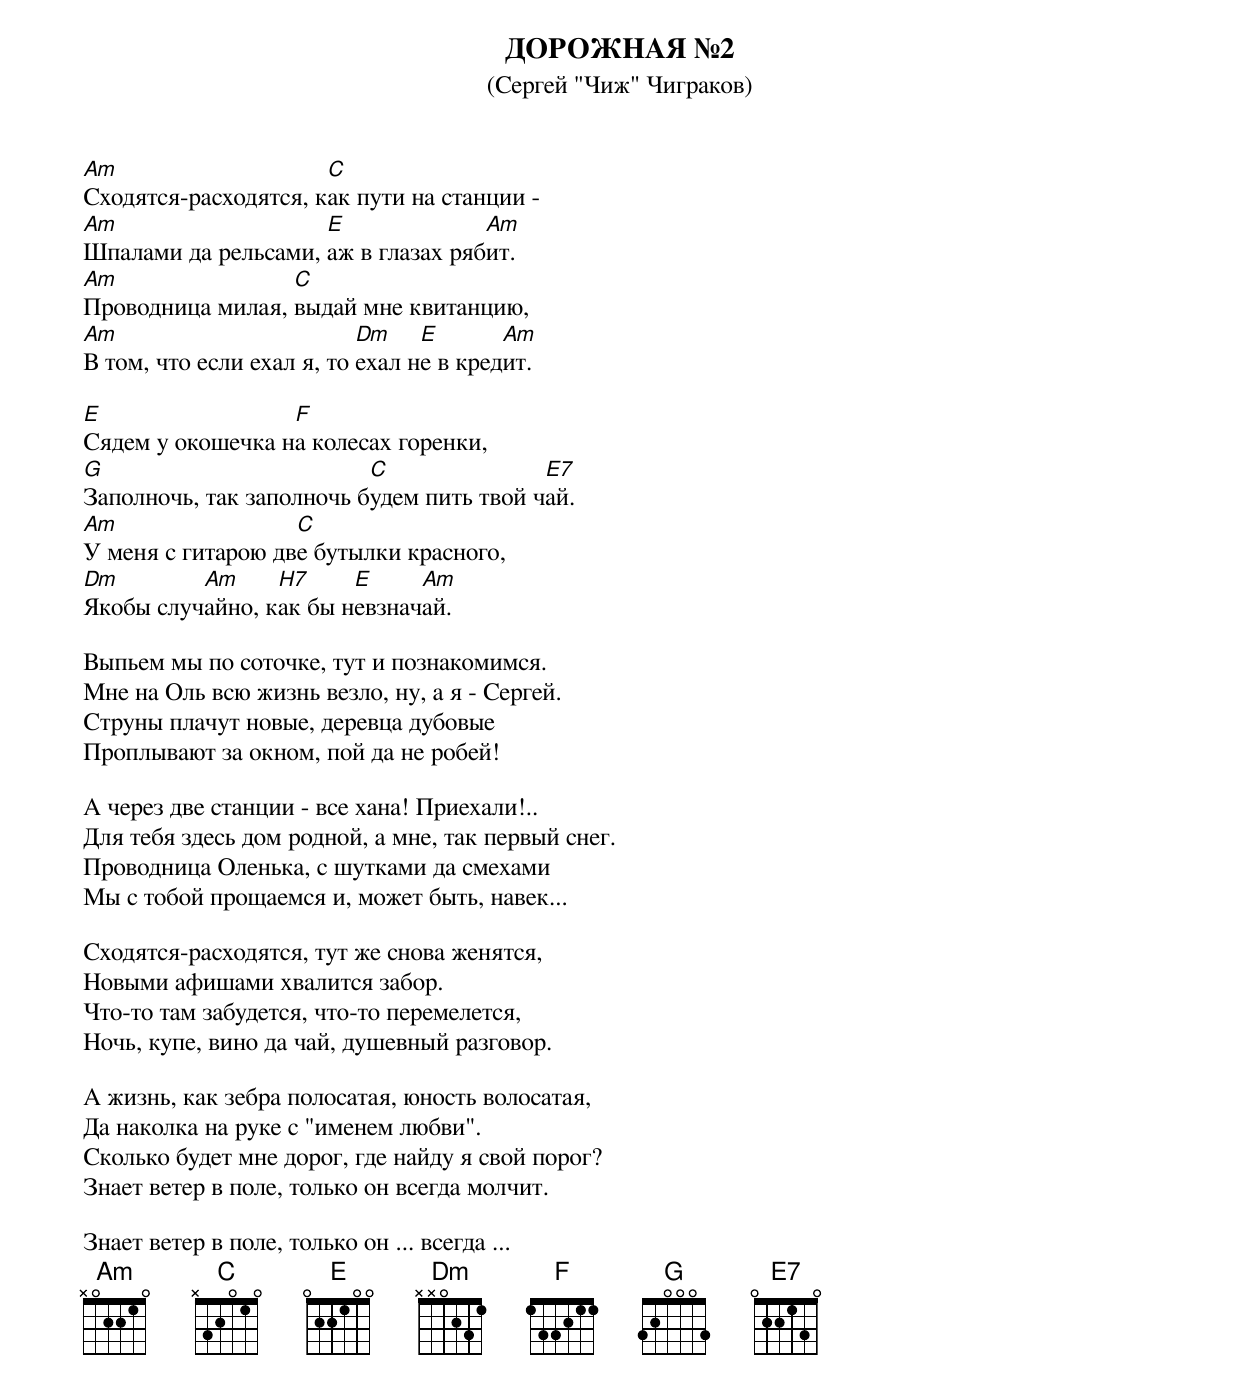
ДОРОЖНАЯ №2
(Сергей "Чиж" Чиграков)
Am                    C
Сходятся-расходятся, как пути на станции -
Am                   E              Am
Шпалами да рельсами, аж в глазах рябит.
Am                C
Проводница милая, выдай мне квитанцию,
Am                         Dm    E       Am
В том, что если ехал я, то ехал не в кредит.

E                 F
Сядем у окошечка на колесах горенки,
G                         C               E7
Заполночь, так заполночь будем пить твой чай.
Am                 C
У меня с гитарою две бутылки красного,
Dm        Am     H7     E     Am
Якобы случайно, как бы невзначай.

Выпьем мы по соточке, тут и познакомимся.
Мне на Оль всю жизнь везло, ну, а я - Сергей.
Струны плачут новые, деревца дубовые
Проплывают за окном, пой да не робей!

А через две станции - все хана! Приехали!..
Для тебя здесь дом родной, а мне, так первый снег.
Проводница Оленька, с шутками да смехами
Мы с тобой прощаемся и, может быть, навек...

Сходятся-расходятся, тут же снова женятся,
Новыми афишами хвалится забор.
Что-то там забудется, что-то перемелется,
Ночь, купе, вино да чай, душевный разговор.

А жизнь, как зебра полосатая, юность волосатая,
Да наколка на руке с "именем любви".
Сколько будет мне дорог, где найду я свой порог?
Знает ветер в поле, только он всегда молчит.

Знает ветер в поле, только он ... всегда ...
